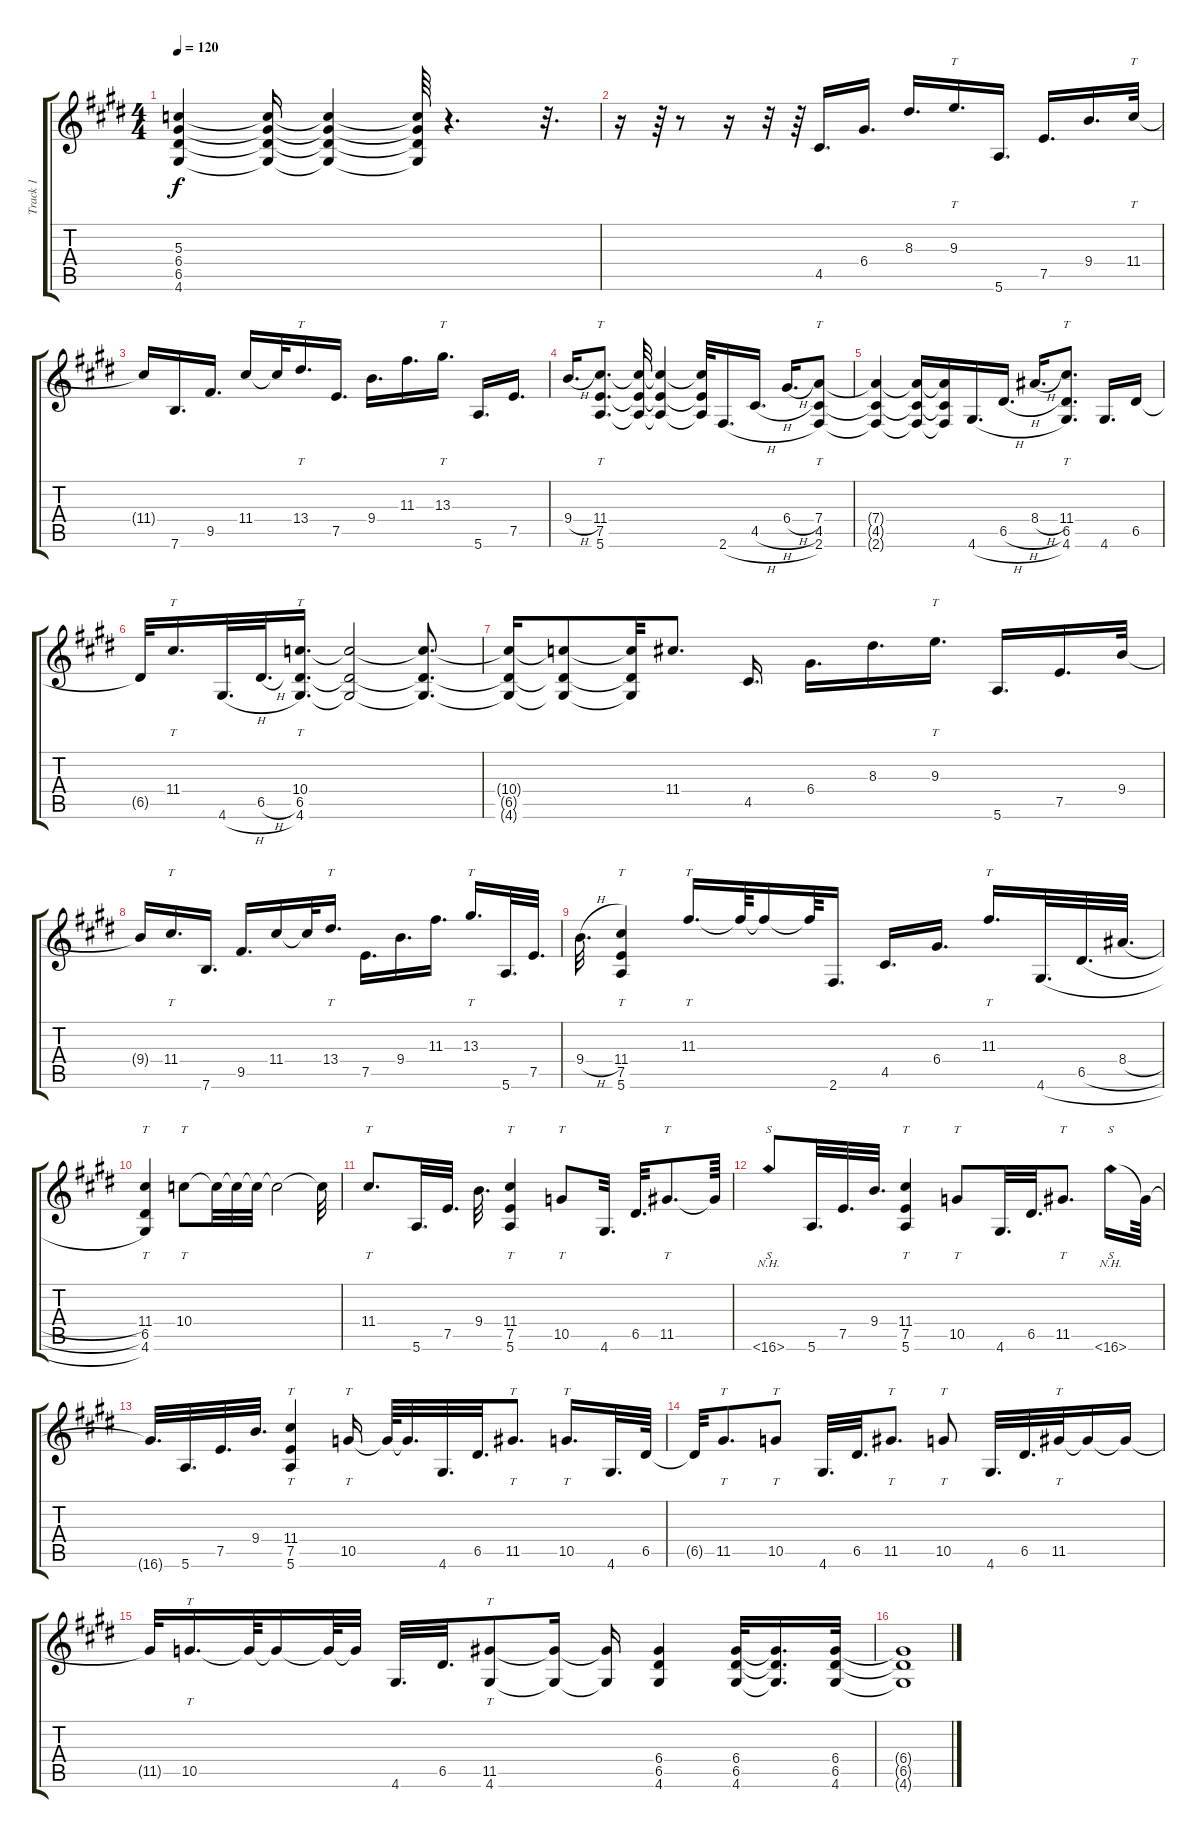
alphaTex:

\track ("Track 1" "Track 1") {instrument acousticguitarsteel}
\staff {score tabs}
\tuning (E4 B3 G3 D3 A2 E2) {hide}
\ts (4 4)
\tempo 120
\clef g2
\ks c#minor
(5.3{t} 6.4{t} 6.5{t} 4.6{t}).4{dy f} (5.3{t} 6.4{t} 6.5{t} 4.6{t}).16 (5.3{t} 6.4{t} 6.5{t} 4.6{t}).4 (5.3{t} 6.4{t} 6.5{t} 4.6{t}).64 r.4{d} r.32{d} |
r.16 r.64 r.8 r.16 r.32 r.64 4.5.16{d} 6.4.16{d} 8.3.16{d} 9.3.16{tt d} 5.6.16{d} 7.5.16{d} 9.4.16{d} 11.4.32{tt} |
11.4{t}.16 7.6.16{d} 9.5.16{d} 11.4.16 11.4{t}.32 13.4.16{tt d} 7.5.16{d} 9.4.16{d} 11.3.16{d} 13.3.16{tt d} 5.6.16{d} 7.5.16{d} |
9.4{h}.16{d} (11.4 7.5 5.6).8{tt d} (11.4{t} 7.5{t} 5.6{t}).32 (11.4{t} 7.5{t} 5.6{t}).4 (11.4{t} 7.5{t} 5.6{t}).32 2.6{h}.16{d} 4.5{h}.16{d} 6.4{h}.16{d} (7.4 4.5 2.6).8{tt} |
(7.4{t} 4.5{t} 2.6{t}).4 (7.4{t} 4.5{t} 2.6{t}).16 (7.4{t} 4.5{t} 2.6{t}).16 4.6{h}.16{d} 6.5{h}.16{d} 8.4{h}.16{d} (11.4 6.5 4.6).8{tt d} 4.6.16{d} 6.5.16 |
6.5{t}.32 11.4.16{tt d} 4.6{h}.32{d} 6.5{h}.32{d} (10.4 6.5 4.6).16{tt d} (10.4{t} 6.5{t} 4.6{t}).2 (10.4{t} 6.5{t} 4.6{t}).8{d} |
(10.4{t} 6.5{t} 4.6{t}).16 (10.4{t} 6.5{t} 4.6{t}).8 (10.4{t} 6.5{t} 4.6{t}).32 11.4.8{d} 4.5.16{d} 6.4.16{d} 8.3.16{d} 9.3.16{tt d} 5.6.16{d} 7.5.16{d} 9.4.32 |
9.4{t}.16 11.4.16{tt d} 7.6.16{d} 9.5.16{d} 11.4.16 11.4{t}.32 13.4.16{tt d} 7.5.16{d} 9.4.16{d} 11.3.16{d} 13.3.16{tt d} 5.6.32{d} 7.5.32{d} |
9.4{h}.32{d} (11.4 7.5 5.6).4{tt} 11.3.16{tt d} 11.3{t}.64 11.3{t}.16 11.3{t}.64 2.6.16{d} 4.5.16{d} 6.4.16{d} 11.3.16{tt d} 4.6{h}.32{d} 6.5{h}.32{d} 8.4{h}.32{d} |
(11.4 6.5 4.6).4{tt} 10.4.8{tt} 10.4{t}.32 10.4{t}.32 10.4{t}.32 10.4{t}.2 10.4{t}.32 |
11.4.8{tt d} 5.6.32{d} 7.5.32{d} 9.4.32{d} (11.4 7.5 5.6).4{tt} 10.5.8{tt} 4.6.32{d} 6.5.32{d} 11.5.8{tt d} 11.5{t}.64 |
16.6{nh}.8{s} 5.6.32{d} 7.5.32{d} 9.4.32{d} (11.4 7.5 5.6).4{tt} 10.5.8{tt} 4.6.32{d} 6.5.32{d} 11.5.8{tt d} 16.6{nh}.16{s} 16.6{t}.64 |
16.6{t}.32{d} 5.6.32{d} 7.5.32{d} 9.4.32{d} (11.4 7.5 5.6).4{tt} 10.5.16{tt} 10.5{t}.64 10.5{t}.32{d} 4.6.32{d} 6.5.32{d} 11.5.8{tt d} 10.5.16{tt d} 4.6.32{d} 6.5.64 |
6.5{t}.32 11.5.8{tt d} 10.5.8{tt} 4.6.32{d} 6.5.32{d} 11.5.8{tt d} 10.5.8{tt} 4.6.32{d} 6.5.32{d} 11.5.32{tt} 11.5{t}.16 11.5{t}.16 |
11.5{t}.32 10.5.16{tt d} 10.5{t}.64 10.5{t}.16 10.5{t}.64 10.5{t}.32 4.6.32{d} 6.5.32{d} (11.5 4.6).8{tt} (11.5{t} 4.6{t}).16 (11.5{t} 4.6{t}).16 (6.4 6.5 4.6).4 (6.4 6.5 4.6).32 (6.4{t} 6.5{t} 4.6{t}).16{d} (6.4 6.5 4.6).32 |
(6.4{t} 6.5{t} 4.6{t}).1
